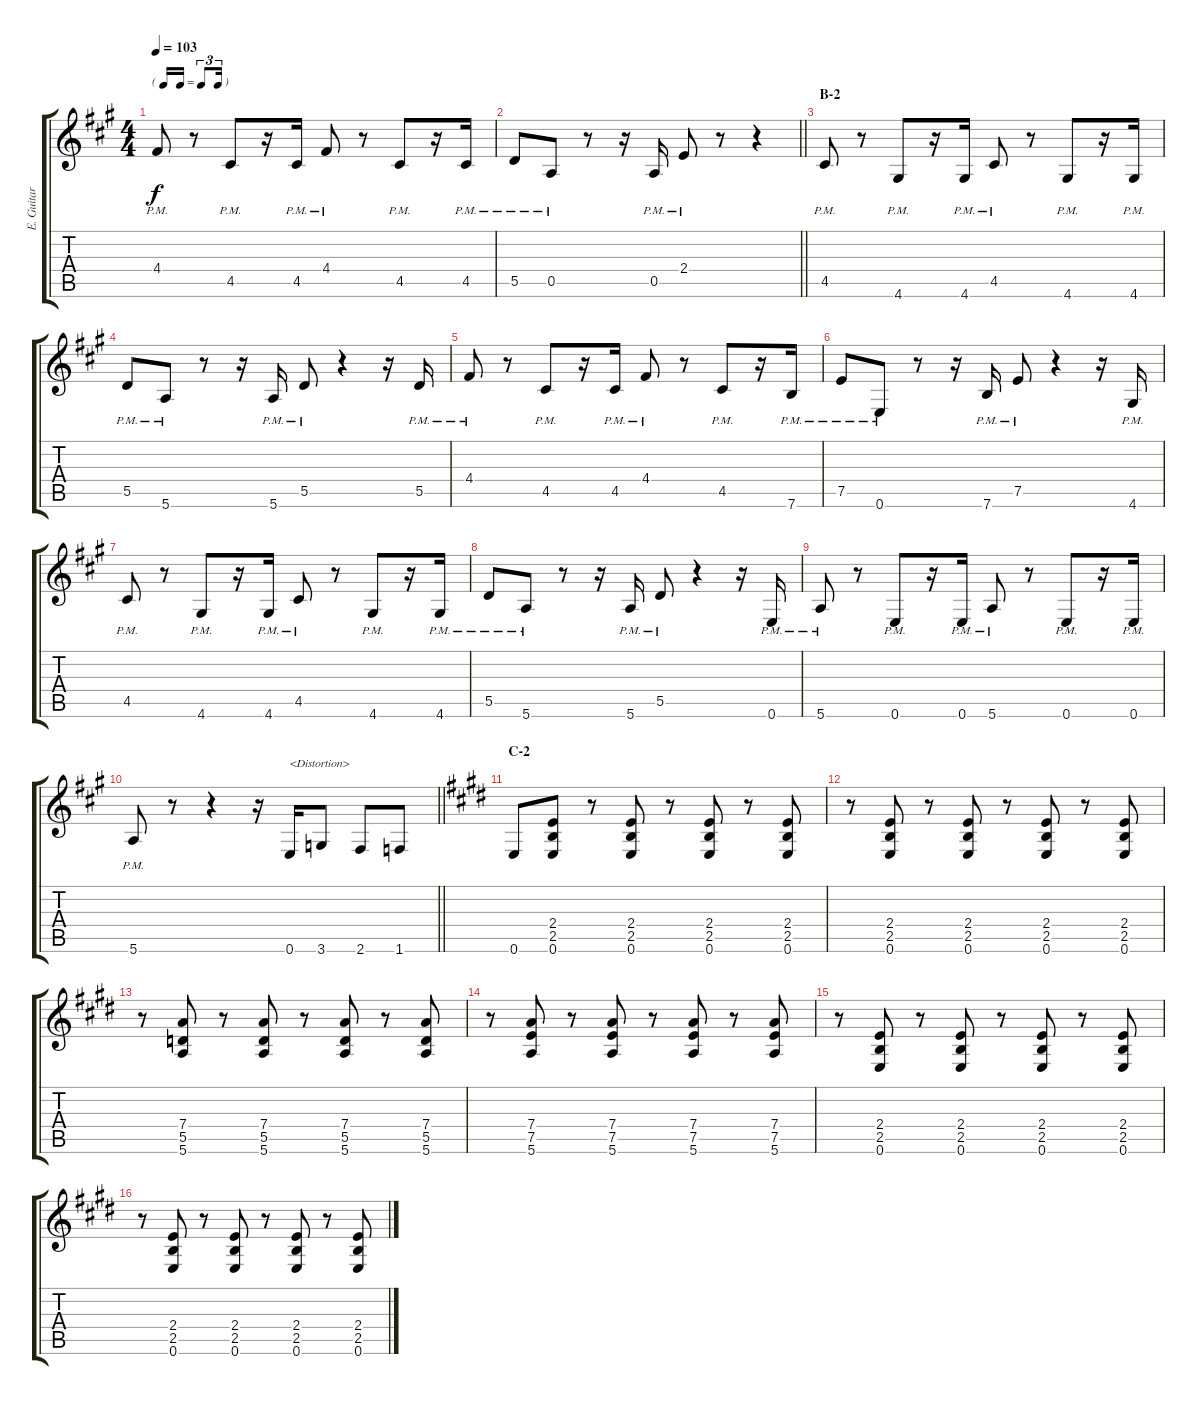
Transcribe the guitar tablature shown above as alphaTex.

\track ("E. Guitar II" "E. Guitar ") {instrument electricguitarjazz}
\staff {score tabs}
\tuning (E4 B3 G3 D3 A2 E2) {hide}
\ts (4 4)
\tf triplet16th
\tempo 103
\clef g2
\ks a
4.4{pm}.8{dy f} r.8 4.5{pm}.8 r.16 4.5{pm}.16 4.4{pm}.8 r.8 4.5{pm}.8 r.16 4.5{pm}.16 |
\barLineRight lightlight
5.5{pm}.8 0.5{pm}.8 r.8 r.16 0.5{pm}.16 2.4{pm}.8 r.8 r.4 |
\section ("" "B-2")
4.5{pm}.8 r.8 4.6{pm}.8 r.16 4.6{pm}.16 4.5{pm}.8 r.8 4.6{pm}.8 r.16 4.6{pm}.16 |
5.5{pm}.8 5.6{pm}.8 r.8 r.16 5.6{pm}.16 5.5{pm}.8 r.4 r.16 5.5{pm}.16 |
4.4{pm}.8 r.8 4.5{pm}.8 r.16 4.5{pm}.16 4.4{pm}.8 r.8 4.5{pm}.8 r.16 7.6{pm}.16 |
7.5{pm}.8 0.6{pm}.8 r.8 r.16 7.6{pm}.16 7.5{pm}.8 r.4 r.16 4.6{pm}.16 |
4.5{pm}.8 r.8 4.6{pm}.8 r.16 4.6{pm}.16 4.5{pm}.8 r.8 4.6{pm}.8 r.16 4.6{pm}.16 |
5.5{pm}.8 5.6{pm}.8 r.8 r.16 5.6{pm}.16 5.5{pm}.8 r.4 r.16 0.6{pm}.16 |
5.6{pm}.8 r.8 0.6{pm}.8 r.16 0.6{pm}.16 5.6{pm}.8 r.8 0.6{pm}.8 r.16 0.6{pm}.16 |
\barLineRight lightlight
5.6{pm}.8 r.8 r.4 r.16 0.6.16{txt "<Distortion>" instrument overdrivenguitar} 3.6.8 2.6.8 1.6.8 |
\section ("" "C-2")
\ks e
0.6.8 (2.4 2.5 0.6).8 r.8 (2.4 2.5 0.6).8 r.8 (2.4 2.5 0.6).8 r.8 (2.4 2.5 0.6).8 |
r.8 (2.4 2.5 0.6).8 r.8 (2.4 2.5 0.6).8 r.8 (2.4 2.5 0.6).8 r.8 (2.4 2.5 0.6).8 |
r.8 (7.4 5.5 5.6).8 r.8 (7.4 5.5 5.6).8 r.8 (7.4 5.5 5.6).8 r.8 (7.4 5.5 5.6).8 |
r.8 (7.4 7.5 5.6).8 r.8 (7.4 7.5 5.6).8 r.8 (7.4 7.5 5.6).8 r.8 (7.4 7.5 5.6).8 |
r.8 (2.4 2.5 0.6).8 r.8 (2.4 2.5 0.6).8 r.8 (2.4 2.5 0.6).8 r.8 (2.4 2.5 0.6).8 |
r.8 (2.4 2.5 0.6).8 r.8 (2.4 2.5 0.6).8 r.8 (2.4 2.5 0.6).8 r.8 (2.4 2.5 0.6).8
